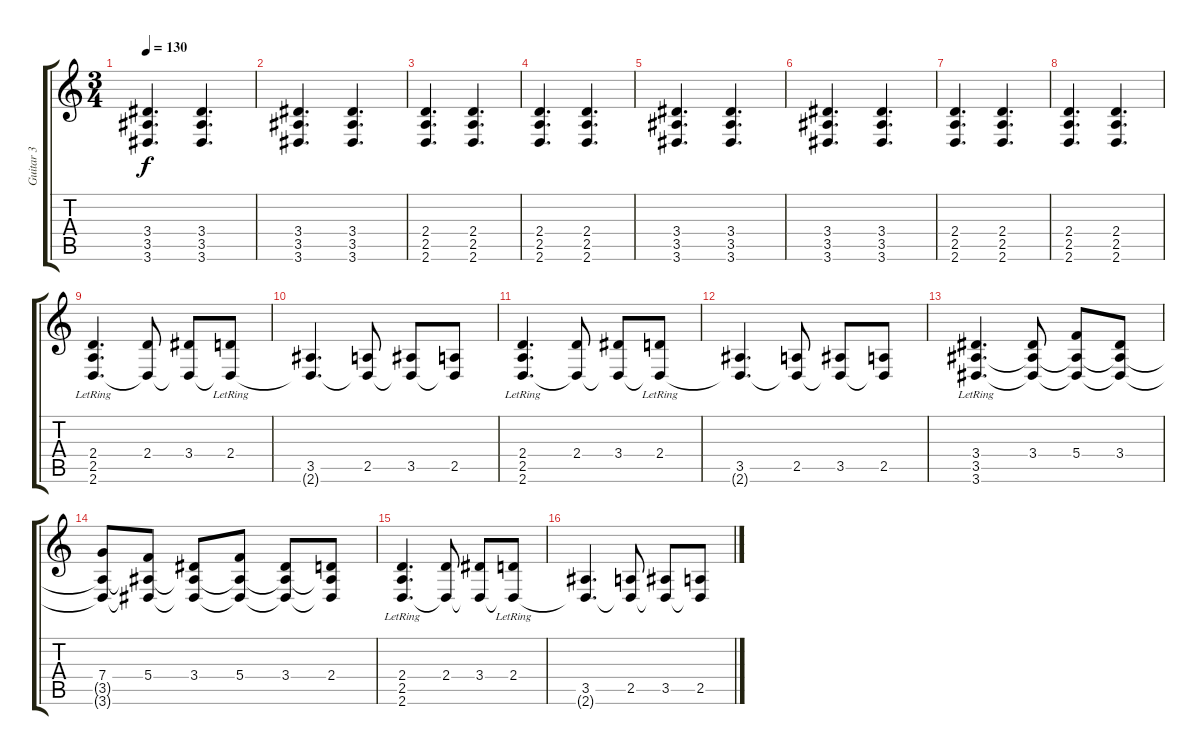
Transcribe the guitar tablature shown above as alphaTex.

\track ("Guitar 3" "Guitar 3") {instrument distortionguitar}
\staff {score tabs}
\tuning (D4 A3 F3 C3 G2 C2) {hide}
\ts (3 4)
\tempo 130
\clef g2
\ks c
(3.4 3.5 3.6).4{d dy f} (3.4 3.5 3.6).4{d} |
(3.4 3.5 3.6).4{d} (3.4 3.5 3.6).4{d} |
(2.4 2.5 2.6).4{d} (2.4 2.5 2.6).4{d} |
(2.4 2.5 2.6).4{d} (2.4 2.5 2.6).4{d} |
(3.4 3.5 3.6).4{d} (3.4 3.5 3.6).4{d} |
(3.4 3.5 3.6).4{d} (3.4 3.5 3.6).4{d} |
(2.4 2.5 2.6).4{d} (2.4 2.5 2.6).4{d} |
(2.4 2.5 2.6).4{d} (2.4 2.5 2.6).4{d} |
(2.4{lr} 2.5{lr} 2.6{lr}).4{d} (2.4 2.6{t}).8 (3.4 2.6{t}).8 (2.4{lr} 2.6{t}).8 |
(3.5 2.6{t}).4{d} (2.5 2.6{t}).8 (3.5 2.6{t}).8 (2.5 2.6{t}).8 |
(2.4{lr} 2.5{lr} 2.6{lr}).4{d} (2.4 2.6{t}).8 (3.4 2.6{t}).8 (2.4{lr} 2.6{t}).8 |
(3.5 2.6{t}).4{d} (2.5 2.6{t}).8 (3.5 2.6{t}).8 (2.5 2.6{t}).8 |
(3.4{lr} 3.5{lr} 3.6{lr}).4{d} (3.4 3.5{t} 3.6{t}).8 (5.4 3.5{t} 3.6{t}).8 (3.4 3.5{t} 3.6{t}).8 |
(7.4 3.5{t} 3.6{t}).8 (5.4 3.5{t} 3.6{t}).8 (3.4 3.5{t} 3.6{t}).8 (5.4 3.5{t} 3.6{t}).8 (3.4 3.5{t} 3.6{t}).8 (2.4 3.5{t} 3.6{t}).8 |
(2.4{lr} 2.5{lr} 2.6{lr}).4{d} (2.4 2.6{t}).8 (3.4 2.6{t}).8 (2.4{lr} 2.6{t}).8 |
(3.5 2.6{t}).4{d} (2.5 2.6{t}).8 (3.5 2.6{t}).8 (2.5 2.6{t}).8
